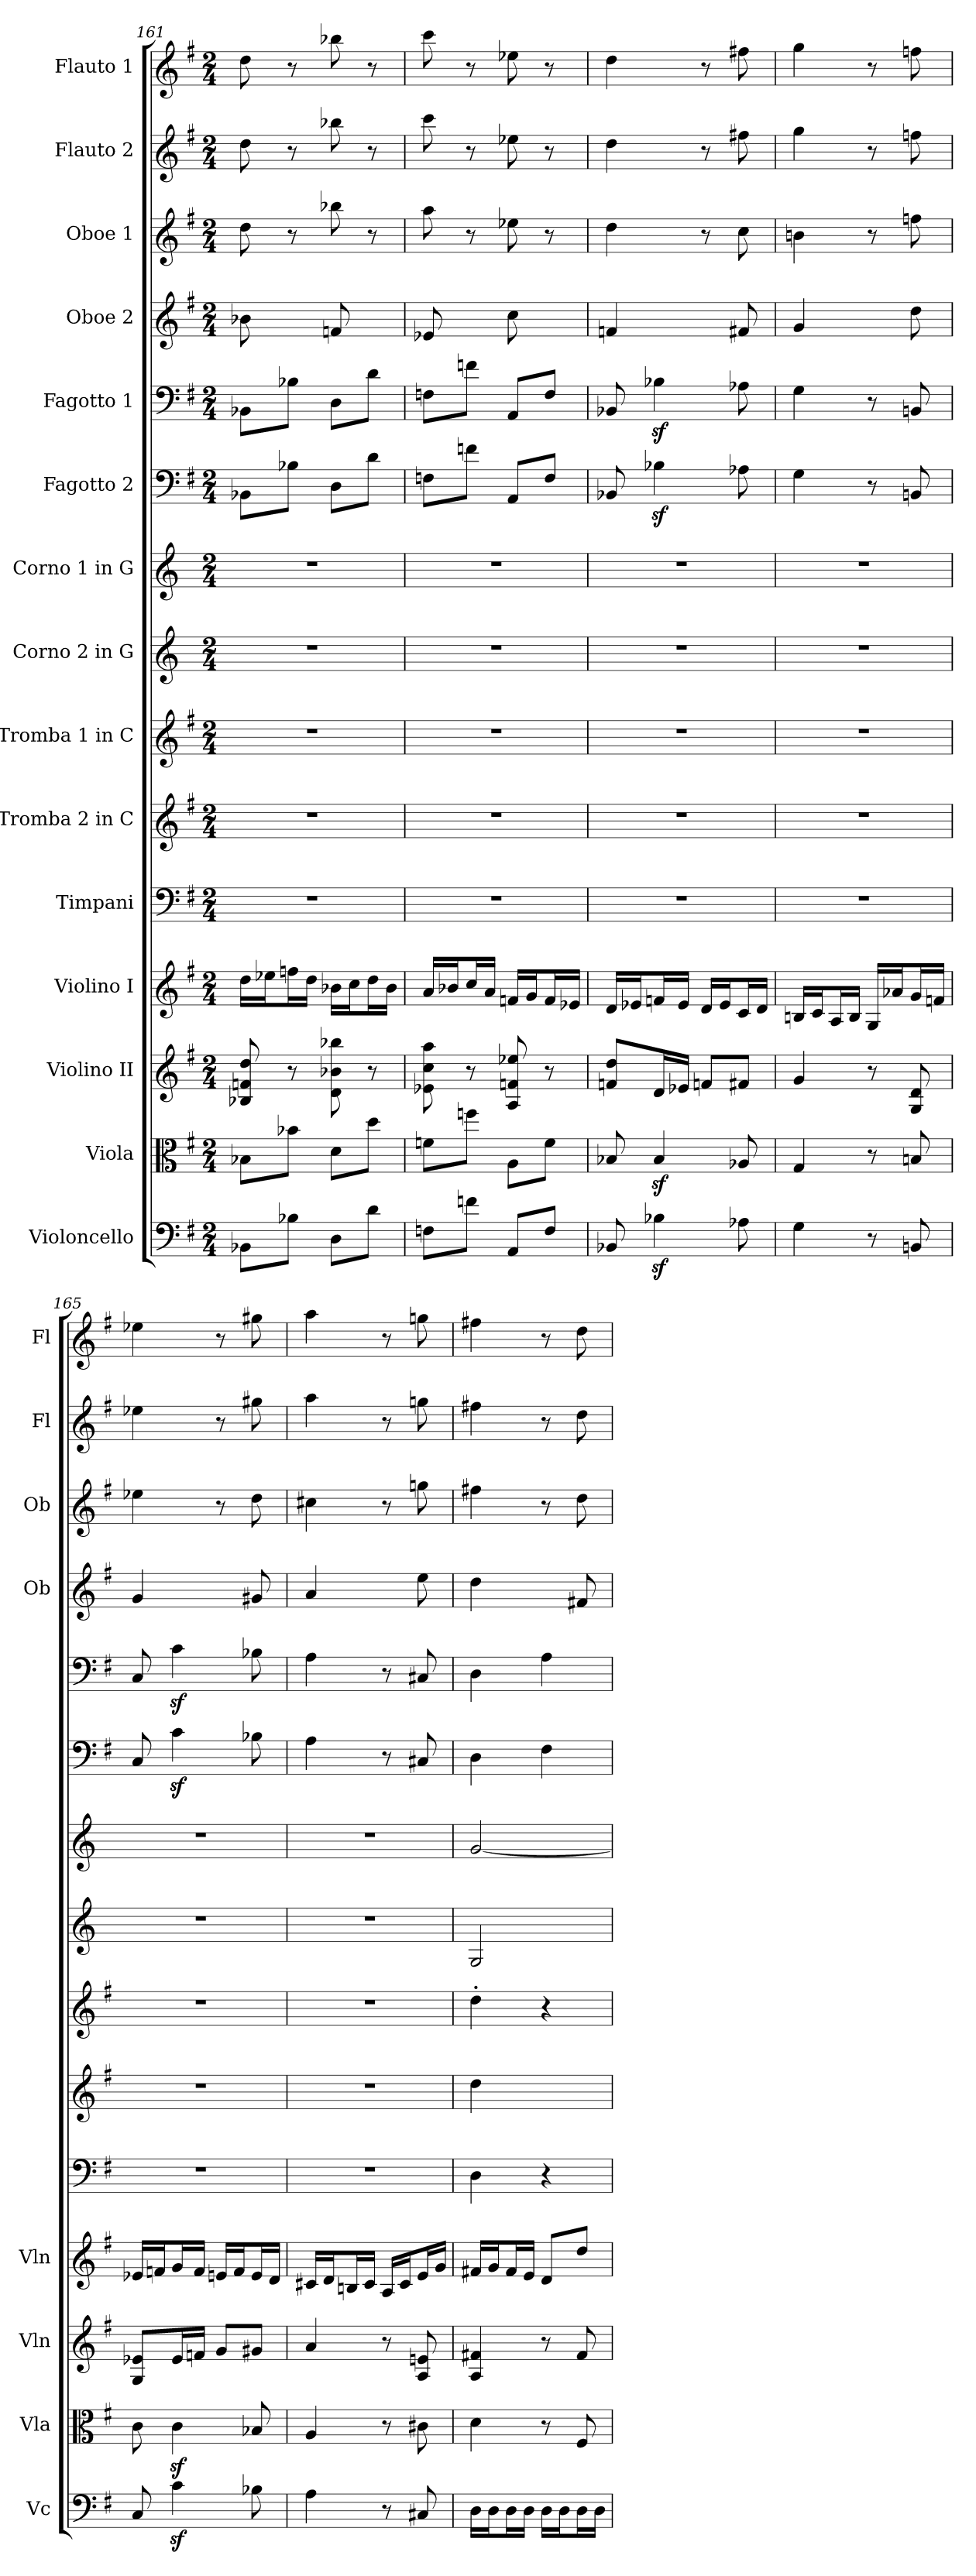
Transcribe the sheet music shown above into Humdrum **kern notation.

**kern	**kern	**kern	**kern	**kern	**kern	**kern	**kern	**kern	**kern	**kern	**kern	**kern	**kern	**kern
*part15	*part14	*part13	*part12	*part11	*part10	*part9	*part8	*part7	*part6	*part5	*part4	*part3	*part2	*part1
*staff15	*staff14	*staff13	*staff12	*staff11	*staff10	*staff9	*staff8	*staff7	*staff6	*staff5	*staff4	*staff3	*staff2	*staff1
*I"Violoncello	*I"Viola	*I"Violino II	*I"Violino I	*I"Timpani	*I"Tromba 2 in C	*I"Tromba 1 in C	*I"Corno 2 in G	*I"Corno 1 in G	*I"Fagotto 2	*I"Fagotto 1	*I"Oboe 2	*I"Oboe 1	*I"Flauto 2	*I"Flauto 1
*I'Vc	*I'Vla	*I'Vln	*I'Vln	*	*	*	*	*	*	*	*I'Ob	*I'Ob	*I'Fl	*I'Fl
*clefF4	*clefC3	*clefG2	*clefG2	*clefF4	*clefG2	*clefG2	*clefG2	*clefG2	*clefF4	*clefF4	*clefG2	*clefG2	*clefG2	*clefG2
*	*	*	*	*	*ITrd1c2	*ITrd1c2	*ITrd-4c-7	*ITrd-4c-7	*	*	*	*	*	*
*k[f#]	*k[f#]	*k[f#]	*k[f#]	*k[f#]	*k[b-]	*k[b-]	*k[f#]	*k[f#]	*k[f#]	*k[f#]	*k[f#]	*k[f#]	*k[f#]	*k[f#]
*G:	*G:	*G:	*G:	*G:	*F:	*F:	*G:	*G:	*G:	*G:	*G:	*G:	*G:	*G:
*M2/4	*M2/4	*M2/4	*M2/4	*M2/4	*M2/4	*M2/4	*M2/4	*M2/4	*M2/4	*M2/4	*M2/4	*M2/4	*M2/4	*M2/4
=161	=161	=161	=161	=161	=161	=161	=161	=161	=161	=161	=161	=161	=161	=161
8BB-X\L	8B-X\L	8B-X 8fn 8dd	16dd\LL	2r	2r	2r	2r	2r	8BB-X\L	8BB-X\L	8b-X	8dd	8dd	8dd
.	.	.	16ee-X\J	.	.	.	.	.	.	.	.	.	.	.
8B-X\J	8b-X\J	8r	16ffn\L	.	.	.	.	.	8B-X\J	8B-X\J	8ryy	8r	8r	8r
.	.	.	16dd\JJ	.	.	.	.	.	.	.	.	.	.	.
8D\L	8d\L	8d 8b-X 8bb-X	16b-X\LL	.	.	.	.	.	8D\L	8D\L	8fn	8bb-X	8bb-X	8bb-X
.	.	.	16cc\J	.	.	.	.	.	.	.	.	.	.	.
8d\J	8dd\J	8r	16dd\L	.	.	.	.	.	8d\J	8d\J	8ryy	8r	8r	8r
.	.	.	16b-\JJ	.	.	.	.	.	.	.	.	.	.	.
=162	=162	=162	=162	=162	=162	=162	=162	=162	=162	=162	=162	=162	=162	=162
8Fn\L	8fn\L	8e-X 8cc 8aa	16a/LL	2r	2r	2r	2r	2r	8Fn\L	8Fn\L	8e-X	8aa	8ccc	8ccc
.	.	.	16b-X/J	.	.	.	.	.	.	.	.	.	.	.
8fn\J	8ffn\J	8r	16cc/L	.	.	.	.	.	8fn\J	8fn\J	8ryy	8r	8r	8r
.	.	.	16a/JJ	.	.	.	.	.	.	.	.	.	.	.
8AA/L	8A\L	8A 8fn 8ee-X	16fn/LL	.	.	.	.	.	8AA/L	8AA/L	8cc	8ee-X	8ee-X	8ee-X
.	.	.	16g/J	.	.	.	.	.	.	.	.	.	.	.
8F/J	8f\J	8r	16f/L	.	.	.	.	.	8F/J	8F/J	8ryy	8r	8r	8r
.	.	.	16e-X/JJ	.	.	.	.	.	.	.	.	.	.	.
=163	=163	=163	=163	=163	=163	=163	=163	=163	=163	=163	=163	=163	=163	=163
8BB-X	8B-X	8fn/ 8dd/L	16d/LL	2r	2r	2r	2r	2r	8BB-X	8BB-X	4fn	4dd	4dd	4dd
.	.	.	16e-X/J	.	.	.	.	.	.	.	.	.	.	.
4B-Xz	4B-z	16d/L	16fn/L	.	.	.	.	.	4B-Xz	4B-Xz	.	.	.	.
.	.	16e-X/JJ	16e-/JJ	.	.	.	.	.	.	.	.	.	.	.
.	.	8fn/L	16d/LL	.	.	.	.	.	.	.	8ryy	8r	8r	8r
.	.	.	16e-/J	.	.	.	.	.	.	.	.	.	.	.
8A-X	8A-X	8f#X/J	16c/L	.	.	.	.	.	8A-X	8A-X	8f#X	8cc	8ff#X	8ff#X
.	.	.	16d/JJ	.	.	.	.	.	.	.	.	.	.	.
=164	=164	=164	=164	=164	=164	=164	=164	=164	=164	=164	=164	=164	=164	=164
4G	4G	4g	16Bn/LL	2r	2r	2r	2r	2r	4G	4G	4g	4bn	4gg	4gg
.	.	.	16c/J	.	.	.	.	.	.	.	.	.	.	.
.	.	.	16A/L	.	.	.	.	.	.	.	.	.	.	.
.	.	.	16B/JJ	.	.	.	.	.	.	.	.	.	.	.
8r	8r	8r	16G/LL	.	.	.	.	.	8r	8r	8ryy	8r	8r	8r
.	.	.	16a-X/J	.	.	.	.	.	.	.	.	.	.	.
8BBn	8Bn	8G 8d	16g/L	.	.	.	.	.	8BBn	8BBn	8dd	8ffn	8ffn	8ffn
.	.	.	16fn/JJ	.	.	.	.	.	.	.	.	.	.	.
=165	=165	=165	=165	=165	=165	=165	=165	=165	=165	=165	=165	=165	=165	=165
8C	8c	8G/ 8e-X/L	16e-X/LL	2r	2r	2r	2r	2r	8C	8C	4g	4ee-X	4ee-X	4ee-X
.	.	.	16fn/J	.	.	.	.	.	.	.	.	.	.	.
4cz	4cz	16e-/L	16g/L	.	.	.	.	.	4cz	4cz	.	.	.	.
.	.	16fn/JJ	16f/JJ	.	.	.	.	.	.	.	.	.	.	.
.	.	8g/L	16en/LL	.	.	.	.	.	.	.	8ryy	8r	8r	8r
.	.	.	16f/J	.	.	.	.	.	.	.	.	.	.	.
8B-X	8B-X	8g#X/J	16e/L	.	.	.	.	.	8B-X	8B-X	8g#X	8dd	8gg#X	8gg#X
.	.	.	16d/JJ	.	.	.	.	.	.	.	.	.	.	.
=166	=166	=166	=166	=166	=166	=166	=166	=166	=166	=166	=166	=166	=166	=166
4A	4A	4a	16c#X/LL	2r	2r	2r	2r	2r	4A	4A	4a	4cc#X	4aa	4aa
.	.	.	16d/J	.	.	.	.	.	.	.	.	.	.	.
.	.	.	16Bn/L	.	.	.	.	.	.	.	.	.	.	.
.	.	.	16c#/JJ	.	.	.	.	.	.	.	.	.	.	.
8r	8r	8r	16A/LL	.	.	.	.	.	8r	8r	8ryy	8r	8r	8r
.	.	.	16c#/J	.	.	.	.	.	.	.	.	.	.	.
8C#X	8c#X	8A 8en	16e/L	.	.	.	.	.	8C#X	8C#X	8ee	8ggn	8ggn	8ggn
.	.	.	16g/JJ	.	.	.	.	.	.	.	.	.	.	.
=167	=167	=167	=167	=167	=167	=167	=167	=167	=167	=167	=167	=167	=167	=167
16D\LL	4d	4A 4f#X	16f#X/LL	4D	4cc	4cc'	2d	[2dd	4D	4D	4dd	4ff#X	4ff#X	4ff#X
16D\J	.	.	16g/J	.	.	.	.	.	.	.	.	.	.	.
16D\L	.	.	16f#/L	.	.	.	.	.	.	.	.	.	.	.
16D\JJ	.	.	16e/JJ	.	.	.	.	.	.	.	.	.	.	.
16D\LL	8r	8r	8d/L	4r	4ryy	4r	.	.	4F#	4A	8ryy	8r	8r	8r
16D\J	.	.	.	.	.	.	.	.	.	.	.	.	.	.
16D\L	8F#	8f#	8dd/J	.	.	.	.	.	.	.	8f#X	8dd	8dd	8dd
16D\JJ	.	.	.	.	.	.	.	.	.	.	.	.	.	.
=	=	=	=	=	=	=	=	=	=	=	=	=	=	=
*-	*-	*-	*-	*-	*-	*-	*-	*-	*-	*-	*-	*-	*-	*-
